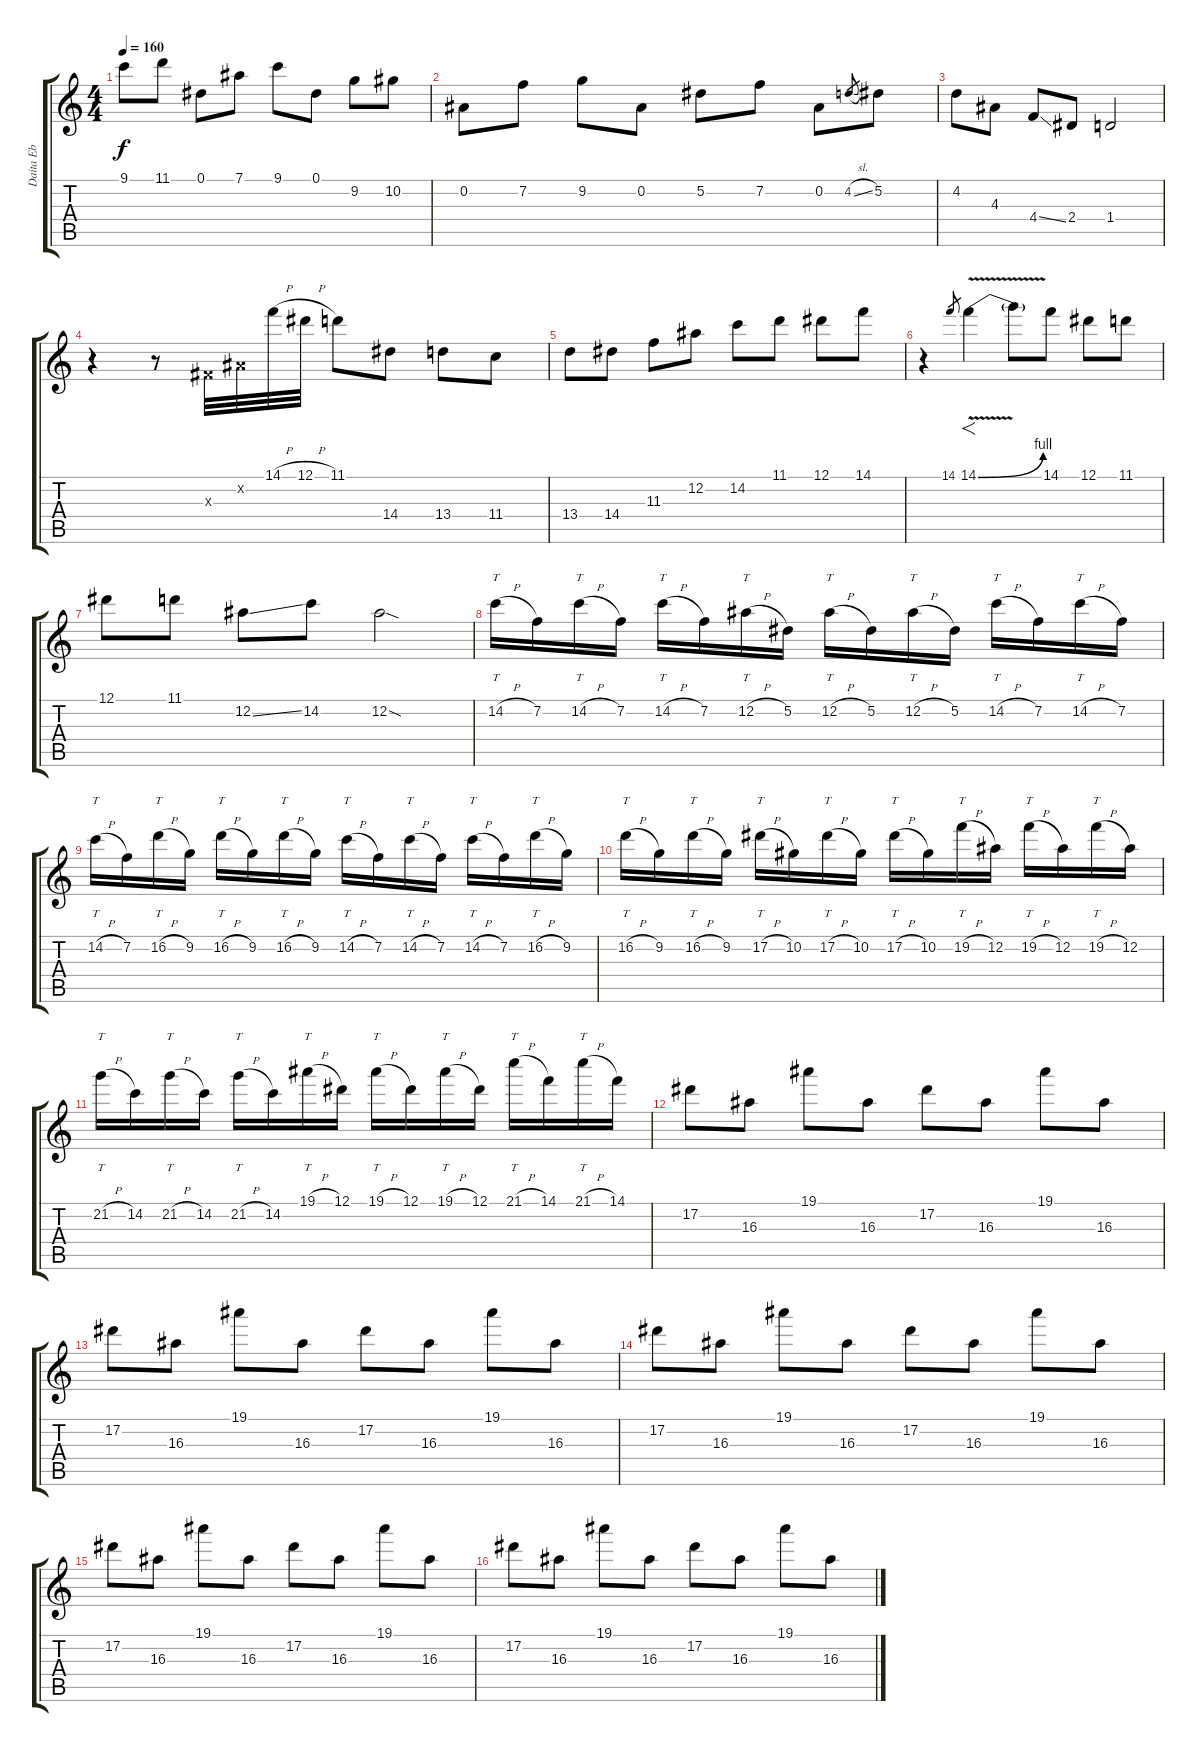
\track ("Daita Eb" "Daita Eb") {instrument distortionguitar}
\staff {score tabs}
\tuning (Eb4 Bb3 Gb3 Db3 Ab2 Eb2) {hide}
\ts (4 4)
\tempo 160
\clef g2
\ks c
9.1.8{dy f} 11.1.8 0.1.8 7.1.8 9.1.8 0.1.8 9.2.8 10.2.8 |
0.2.8 7.2.8 9.2.8 0.2.8 5.2.8 7.2.8 0.2.8 4.2{sl}.8{gr} 5.2.8 |
4.2.8 4.3.8 4.4{ss}.8 2.4.8 1.4.2 |
r.4 r.8 0.3{x}.32 0.2{x}.32 14.1{h}.32 12.1{h}.32 11.1.8 14.4.8 13.4.8 11.4.8 |
13.4.8 14.4.8 11.3.8 12.2.8 14.2.8 11.1.8 12.1.8 14.1.8 |
r.4 14.1.8{gr} 14.1{be (bend 0 0 60 4) v}.4{f} 14.1{t}.8 14.1.8 12.1.8 11.1.8 |
12.1.8 11.1.8 12.2{ss}.8 14.2.8 12.2{sod}.2 |
14.2{h}.16{tt} 7.2.16 14.2{h}.16{tt} 7.2.16 14.2{h}.16{tt} 7.2.16 12.2{h}.16{tt} 5.2.16 12.2{h}.16{tt} 5.2.16 12.2{h}.16{tt} 5.2.16 14.2{h}.16{tt} 7.2.16 14.2{h}.16{tt} 7.2.16 |
14.2{h}.16{tt} 7.2.16 16.2{h}.16{tt} 9.2.16 16.2{h}.16{tt} 9.2.16 16.2{h}.16{tt} 9.2.16 14.2{h}.16{tt} 7.2.16 14.2{h}.16{tt} 7.2.16 14.2{h}.16{tt} 7.2.16 16.2{h}.16{tt} 9.2.16 |
16.2{h}.16{tt} 9.2.16 16.2{h}.16{tt} 9.2.16 17.2{h}.16{tt} 10.2.16 17.2{h}.16{tt} 10.2.16 17.2{h}.16{tt} 10.2.16 19.2{h}.16{tt} 12.2.16 19.2{h}.16{tt} 12.2.16 19.2{h}.16{tt} 12.2.16 |
21.2{h}.16{tt} 14.2.16 21.2{h}.16{tt} 14.2.16 21.2{h}.16{tt} 14.2.16 19.1{h}.16{tt} 12.1.16 19.1{h}.16{tt} 12.1.16 19.1{h}.16{tt} 12.1.16 21.1{h}.16{tt} 14.1.16 21.1{h}.16{tt} 14.1.16 |
17.2.8 16.3.8 19.1.8 16.3.8 17.2.8 16.3.8 19.1.8 16.3.8 |
17.2.8 16.3.8 19.1.8 16.3.8 17.2.8 16.3.8 19.1.8 16.3.8 |
17.2.8 16.3.8 19.1.8 16.3.8 17.2.8 16.3.8 19.1.8 16.3.8 |
17.2.8 16.3.8 19.1.8 16.3.8 17.2.8 16.3.8 19.1.8 16.3.8 |
17.2.8 16.3.8 19.1.8 16.3.8 17.2.8 16.3.8 19.1.8 16.3.8
